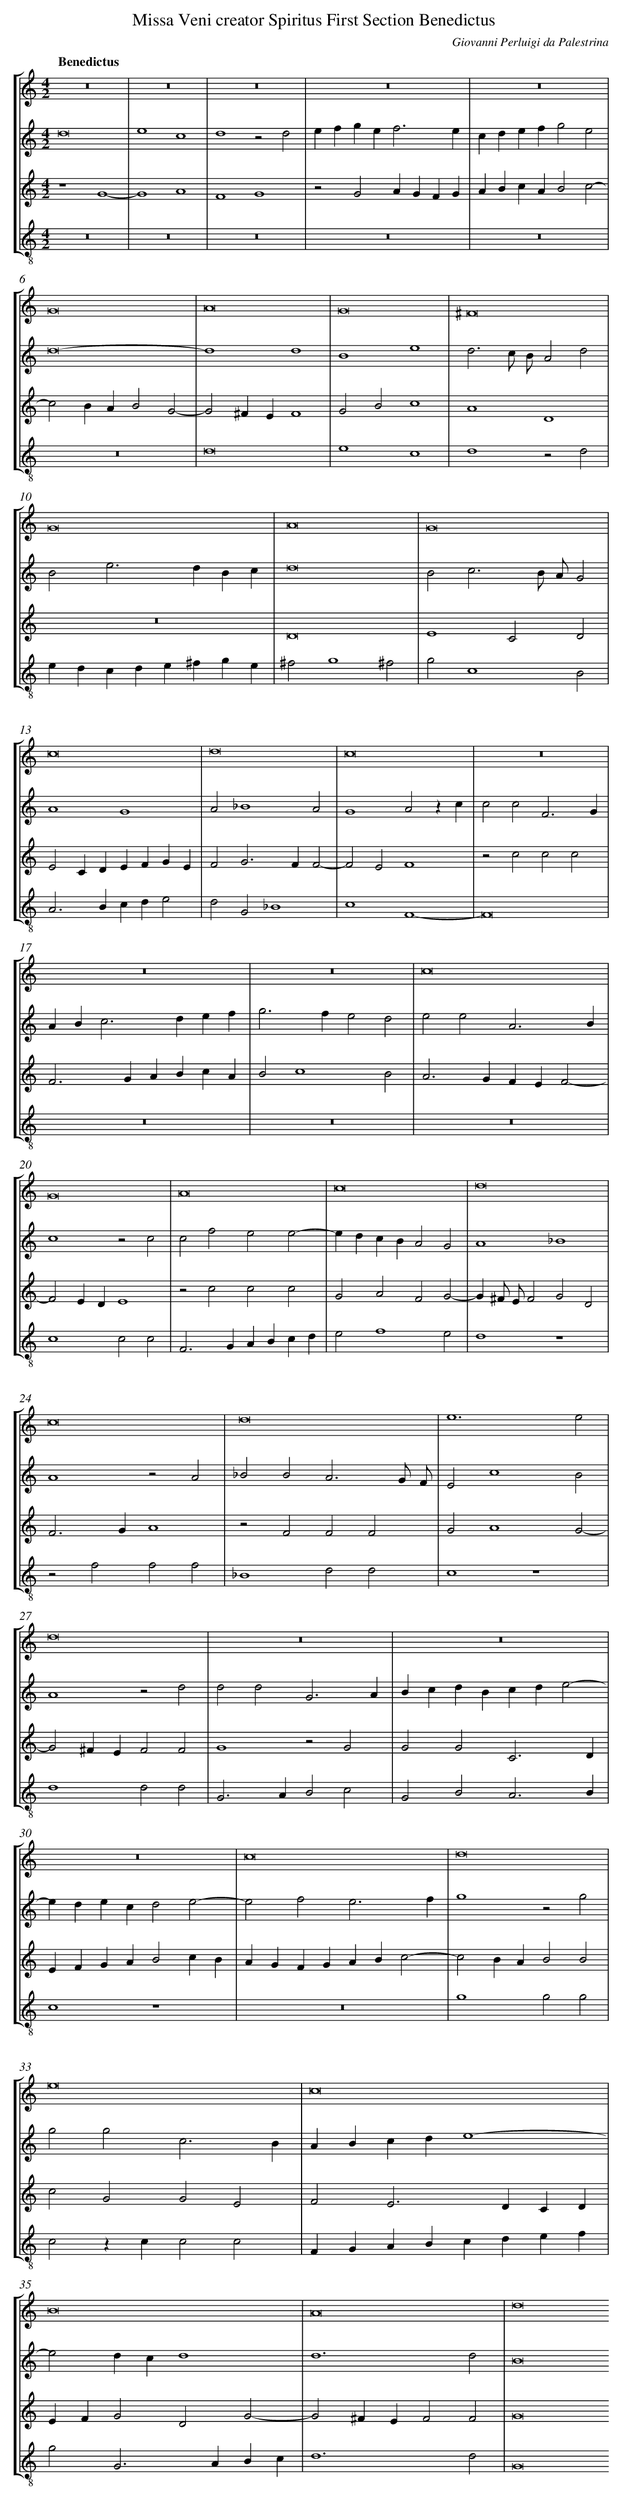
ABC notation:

X:1
T: Missa Veni creator Spiritus First Section Benedictus
C: Giovanni Perluigi da Palestrina
L: 1/4
M: 4/2
Q: "Benedictus"
%%staves [1 2 3 4]
V: 1 clef=treble
V: 2 clef=treble
V: 3 clef=treble
V: 4 clef=treble-8
K: C
[V:1] z8 |
[V:2] d8 |
[V:3] z4G4- |
[V:4] z8 |
[V:1] z8 |
[V:2] e4c4 |
[V:3] G4A4 |
[V:4] z8 |
[V:1] z8 |
[V:2] d4z2d2 |
[V:3] F4G4 |
[V:4] z8 |
[V:1] z8 |
[V:2] efge2<f2e |
[V:3] z2G2AGFG |
[V:4] z8 |
[V:1] z8 |
[V:2] cdefg2e2 |
[V:3] ABcAB2c2- |
[V:4] z8 |
[V:1] G8 |
[V:2] d8- |
[V:3] c2BAB2G2- |
[V:4] z8 |
[V:1] A8 |
[V:2] d4d4 |
[V:3] G2^FEF4 |
[V:4] d8 |
[V:1] G8 |
[V:2] B4e4 |
[V:3] G2B2c4 |
[V:4] e4c4 |
[V:1] ^F8 |
[V:2] d3c/ B/A2d2 |
[V:3] A4D4 |
[V:4] d4z2d2 |
[V:1] G8 |
[V:2] B2e2>d2Bc |
[V:3] z8 |
[V:4] edcde^fge |
[V:1] A8 |
[V:2] d8 |
[V:3] D8 |
[V:4] ^f2g4^f2 |
[V:1] G8 |
[V:2] B2c3B/ A/G2 |
[V:3] E4C2D2 |
[V:4] g2c4B2 |
[V:1] c8 |
[V:2] A4G4 |
[V:3] E2CDEFGE |
[V:4] A2>B2cde2 |
[V:1] d8 |
[V:2] A2_B4A2 |
[V:3] F2G2>F2F2- |
[V:4] d2G2_B4 |
[V:1] c8 |
[V:2] G4A2zc |
[V:3] F2E2F4 |
[V:4] c4F4- |
[V:1] z8 |
[V:2] c2c2F3G |
[V:3] z2c2c2c2 |
[V:4] F8 |
[V:1] z8 |
[V:2] AB2<c2def |
[V:3] F2>G2ABcA |
[V:4] z8 |
[V:1] z8 |
[V:2] g2>f2e2d2 |
[V:3] B2c4B2 |
[V:4] z8 |
[V:1] c8 |
[V:2] e2e2A3B |
[V:3] A2>G2FEF2- |
[V:4] z8 |
[V:1] G8 |
[V:2] c4z2c2 |
[V:3] F2EDE4 |
[V:4] c4c2c2 |
[V:1] A8 |
[V:2] c2f2e2e2- |
[V:3] z2c2c2c2 |
[V:4] F2>G2ABcd |
[V:1] c8 |
[V:2] edcBA2G2 |
[V:3] G2A2F2G2- |
[V:4] e2f4e2 |
[V:1] d8 |
[V:2] A4_B4 |
[V:3] G^F/ E/F2G2D2 |
[V:4] d4z4 |
[V:1] c8 |
[V:2] A4z2A2 |
[V:3] F2>G2A4 |
[V:4] z2f2f2f2 |
[V:1] d8 |
[V:2] _B2B2A3G/ F/ |
[V:3] z2F2F2F2 |
[V:4] _B4d2d2 |
[V:1] e6e2 |
[V:2] E2c4B2 |
[V:3] G2A4G2- |
[V:4] c4z4 |
[V:1] d8 |
[V:2] A4z2d2 |
[V:3] G2^FEF2F2 |
[V:4] d4d2d2 |
[V:1] z8 |
[V:2] d2d2G3A |
[V:3] G4z2G2 |
[V:4] G2>A2B2c2 |
[V:1] z8 |
[V:2] BcdBcde2- |
[V:3] G2G2C3D |
[V:4] G2B2A3B |
[V:1] z8 |
[V:2] edecd2e2- |
[V:3] EFGAB2cB |
[V:4] c4z4 |
[V:1] c8 |
[V:2] e2f2e3f |
[V:3] AGFGABc2- |
[V:4] z8 |
[V:1] d8 |
[V:2] g4z2g2 |
[V:3] c2BAB2B2 |
[V:4] g4g2g2 |
[V:1] e8 |
[V:2] g2g2c3B |
[V:3] c2G2G2E2 |
[V:4] c2zcc2c2 |
[V:1] c8 |
[V:2] ABcde4- |
[V:3] F2E2>D2CD |
[V:4] FGABcdef |
[V:1] B8 |
[V:2] e2dcd4 |
[V:3] EFG2D2G2- |
[V:4] g2G2>A2Bc |
[V:1] A8 |
[V:2] d6d2 |
[V:3] G2^FEF2F2 |
[V:4] d6d2 |
[V:1] d8
[V:2] B8
[V:3] G8
[V:4] G8
